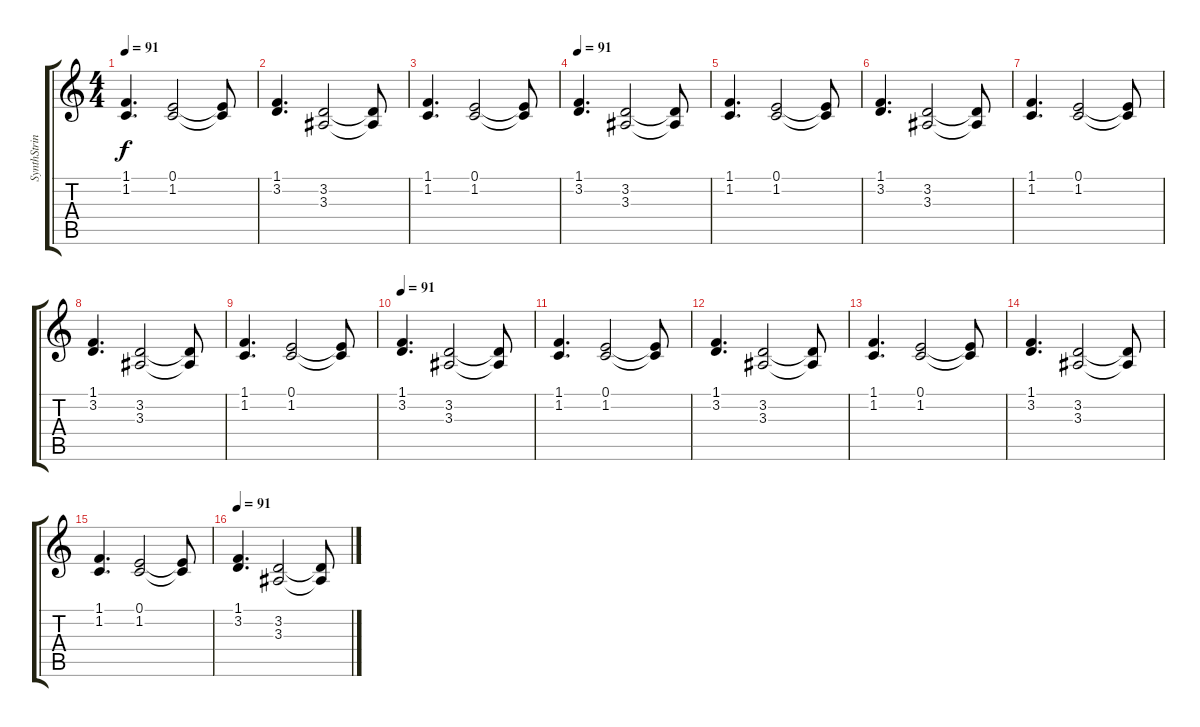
\track ("SynthStrings 1" "SynthStrin") {instrument synthstrings1}
\staff {score tabs}
\tuning (E4 B3 G3 D3 A2 E2) {hide}
\ts (4 4)
\tempo 91
\clef g2
\ks c
(1.1 1.2).4{d dy f} (0.1 1.2).2 (0.1{t} 1.2{t}).8 |
(1.1 3.2).4{d} (3.2 3.3).2{volume 10} (3.2{t} 3.3{t}).8 |
(1.1 1.2).4{d} (0.1 1.2).2 (0.1{t} 1.2{t}).8 |
\tempo 91
(1.1 3.2).4{d} (3.2 3.3).2 (3.2{t} 3.3{t}).8 |
(1.1 1.2).4{d} (0.1 1.2).2 (0.1{t} 1.2{t}).8 |
(1.1 3.2).4{d} (3.2 3.3).2{volume 10} (3.2{t} 3.3{t}).8 |
(1.1 1.2).4{d} (0.1 1.2).2 (0.1{t} 1.2{t}).8 |
(1.1 3.2).4{d} (3.2 3.3).2 (3.2{t} 3.3{t}).8 |
(1.1 1.2).4{d} (0.1 1.2).2 (0.1{t} 1.2{t}).8 |
\tempo 91
(1.1 3.2).4{d} (3.2 3.3).2{volume 10} (3.2{t} 3.3{t}).8 |
(1.1 1.2).4{d} (0.1 1.2).2 (0.1{t} 1.2{t}).8 |
(1.1 3.2).4{d} (3.2 3.3).2 (3.2{t} 3.3{t}).8 |
(1.1 1.2).4{d} (0.1 1.2).2 (0.1{t} 1.2{t}).8 |
(1.1 3.2).4{d} (3.2 3.3).2{volume 10} (3.2{t} 3.3{t}).8 |
(1.1 1.2).4{d} (0.1 1.2).2 (0.1{t} 1.2{t}).8 |
\tempo 91
(1.1 3.2).4{d} (3.2 3.3).2{volume 9} (3.2{t} 3.3{t}).8
